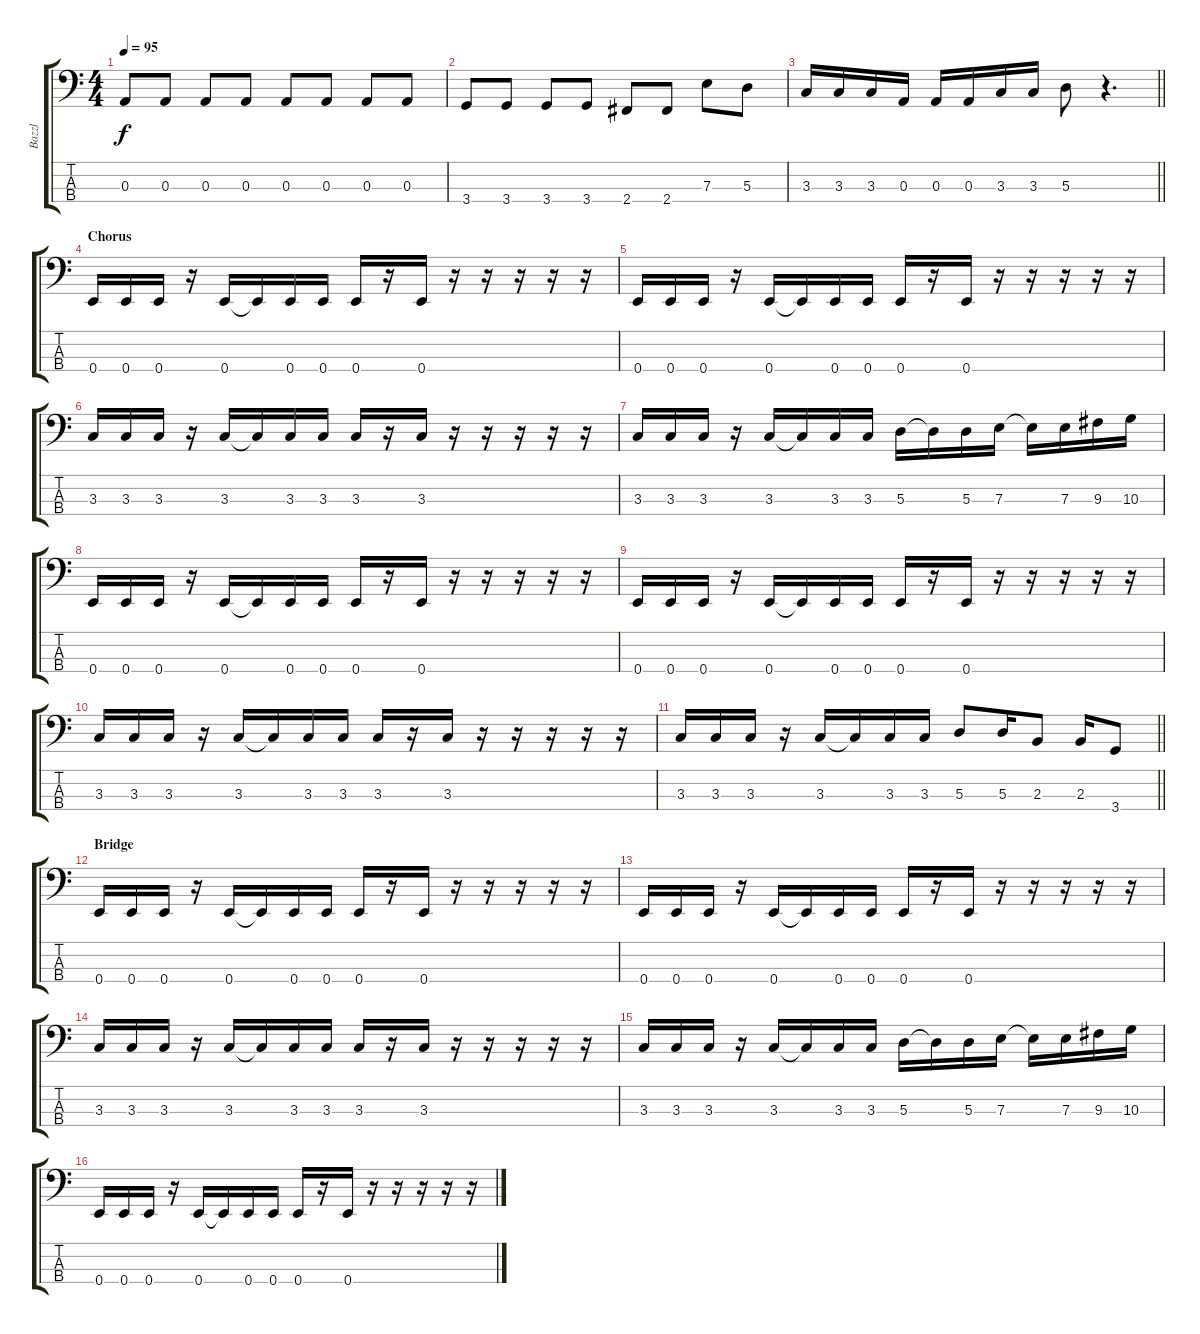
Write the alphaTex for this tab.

\track ("Bazzl" "Bazzl") {instrument electricbassfinger}
\staff {score tabs}
\tuning (G2 D2 A1 E1) {hide}
\ts (4 4)
\tempo 95
\clef f4
\ks c
0.3.8{dy f} 0.3.8 0.3.8 0.3.8 0.3.8 0.3.8 0.3.8 0.3.8 |
3.4.8 3.4.8 3.4.8 3.4.8 2.4.8 2.4.8 7.3.8 5.3.8 |
\barLineRight lightlight
3.3.16 3.3.16 3.3.16 0.3.16 0.3.16 0.3.16 3.3.16 3.3.16 5.3.8 r.4{d} |
\section ("" "Chorus")
0.4.16 0.4.16 0.4.16 r.16 0.4.16 0.4{t}.16 0.4.16 0.4.16 0.4.16 r.16 0.4.16 r.16 r.16 r.16 r.16 r.16 |
0.4.16 0.4.16 0.4.16 r.16 0.4.16 0.4{t}.16 0.4.16 0.4.16 0.4.16 r.16 0.4.16 r.16 r.16 r.16 r.16 r.16 |
3.3.16 3.3.16 3.3.16 r.16 3.3.16 3.3{t}.16 3.3.16 3.3.16 3.3.16 r.16 3.3.16 r.16 r.16 r.16 r.16 r.16 |
3.3.16 3.3.16 3.3.16 r.16 3.3.16 3.3{t}.16 3.3.16 3.3.16 5.3.16 5.3{t}.16 5.3.16 7.3.16 7.3{t}.16 7.3.16 9.3.16 10.3.16 |
0.4.16 0.4.16 0.4.16 r.16 0.4.16 0.4{t}.16 0.4.16 0.4.16 0.4.16 r.16 0.4.16 r.16 r.16 r.16 r.16 r.16 |
0.4.16 0.4.16 0.4.16 r.16 0.4.16 0.4{t}.16 0.4.16 0.4.16 0.4.16 r.16 0.4.16 r.16 r.16 r.16 r.16 r.16 |
3.3.16 3.3.16 3.3.16 r.16 3.3.16 3.3{t}.16 3.3.16 3.3.16 3.3.16 r.16 3.3.16 r.16 r.16 r.16 r.16 r.16 |
\barLineRight lightlight
3.3.16 3.3.16 3.3.16 r.16 3.3.16 3.3{t}.16 3.3.16 3.3.16 5.3.8 5.3.16 2.3.8 2.3.16 3.4.8 |
\section ("" "Bridge")
0.4.16 0.4.16 0.4.16 r.16 0.4.16 0.4{t}.16 0.4.16 0.4.16 0.4.16 r.16 0.4.16 r.16 r.16 r.16 r.16 r.16 |
0.4.16 0.4.16 0.4.16 r.16 0.4.16 0.4{t}.16 0.4.16 0.4.16 0.4.16 r.16 0.4.16 r.16 r.16 r.16 r.16 r.16 |
3.3.16 3.3.16 3.3.16 r.16 3.3.16 3.3{t}.16 3.3.16 3.3.16 3.3.16 r.16 3.3.16 r.16 r.16 r.16 r.16 r.16 |
3.3.16 3.3.16 3.3.16 r.16 3.3.16 3.3{t}.16 3.3.16 3.3.16 5.3.16 5.3{t}.16 5.3.16 7.3.16 7.3{t}.16 7.3.16 9.3.16 10.3.16 |
0.4.16 0.4.16 0.4.16 r.16 0.4.16 0.4{t}.16 0.4.16 0.4.16 0.4.16 r.16 0.4.16 r.16 r.16 r.16 r.16 r.16
